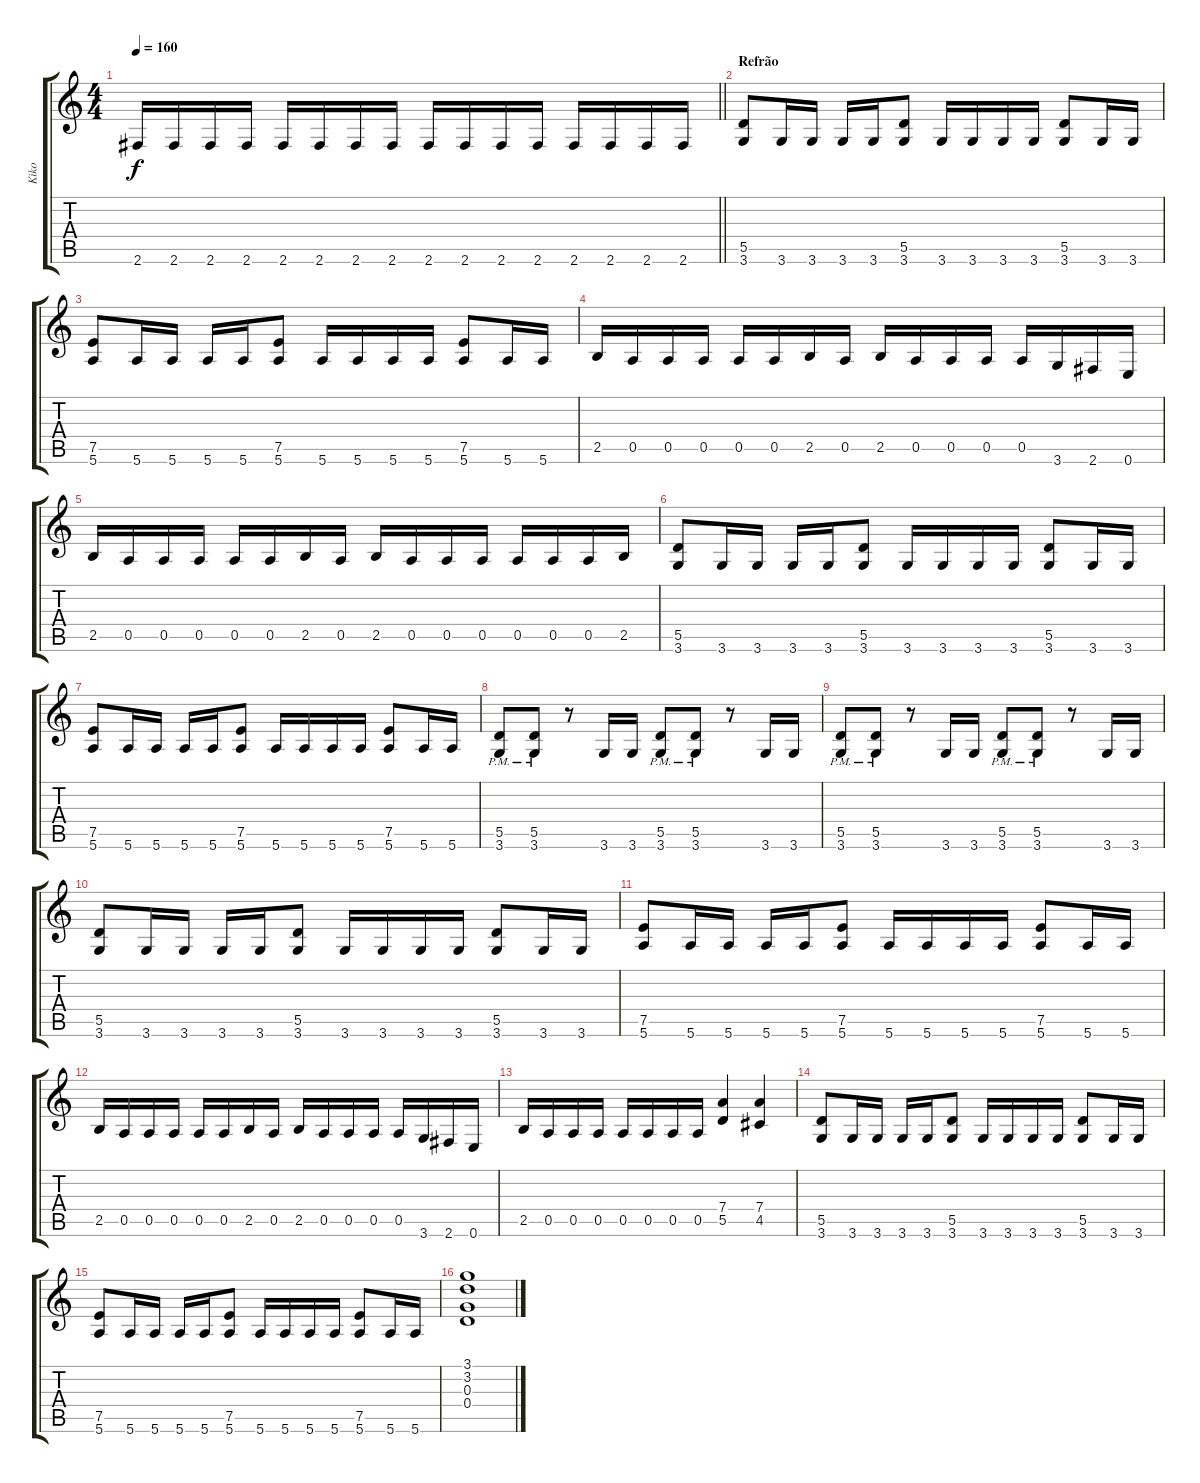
\track ("Kiko" "Kiko") {instrument distortionguitar}
\staff {score tabs}
\tuning (E4 B3 G3 D3 A2 E2) {hide}
\ts (4 4)
\tempo 160
\clef g2
\barLineRight lightlight
\ks c
2.6.16{dy f} 2.6.16 2.6.16 2.6.16 2.6.16 2.6.16 2.6.16 2.6.16 2.6.16 2.6.16 2.6.16 2.6.16 2.6.16 2.6.16 2.6.16 2.6.16 |
\section ("" "Refrão")
(5.5 3.6).8 3.6.16 3.6.16 3.6.16 3.6.16 (5.5 3.6).8 3.6.16 3.6.16 3.6.16 3.6.16 (5.5 3.6).8 3.6.16 3.6.16 |
(7.5 5.6).8 5.6.16 5.6.16 5.6.16 5.6.16 (7.5 5.6).8 5.6.16 5.6.16 5.6.16 5.6.16 (7.5 5.6).8 5.6.16 5.6.16 |
2.5.16 0.5.16 0.5.16 0.5.16 0.5.16 0.5.16 2.5.16 0.5.16 2.5.16 0.5.16 0.5.16 0.5.16 0.5.16 3.6.16 2.6.16 0.6.16 |
2.5.16 0.5.16 0.5.16 0.5.16 0.5.16 0.5.16 2.5.16 0.5.16 2.5.16 0.5.16 0.5.16 0.5.16 0.5.16 0.5.16 0.5.16 2.5.16 |
(5.5 3.6).8 3.6.16 3.6.16 3.6.16 3.6.16 (5.5 3.6).8 3.6.16 3.6.16 3.6.16 3.6.16 (5.5 3.6).8 3.6.16 3.6.16 |
(7.5 5.6).8 5.6.16 5.6.16 5.6.16 5.6.16 (7.5 5.6).8 5.6.16 5.6.16 5.6.16 5.6.16 (7.5 5.6).8 5.6.16 5.6.16 |
(5.5{pm} 3.6{pm}).8 (5.5{pm} 3.6{pm}).8 r.8 3.6.16 3.6.16 (5.5{pm} 3.6{pm}).8 (5.5{pm} 3.6{pm}).8 r.8 3.6.16 3.6.16 |
(5.5{pm} 3.6{pm}).8 (5.5{pm} 3.6{pm}).8 r.8 3.6.16 3.6.16 (5.5{pm} 3.6{pm}).8 (5.5{pm} 3.6{pm}).8 r.8 3.6.16 3.6.16 |
(5.5 3.6).8 3.6.16 3.6.16 3.6.16 3.6.16 (5.5 3.6).8 3.6.16 3.6.16 3.6.16 3.6.16 (5.5 3.6).8 3.6.16 3.6.16 |
(7.5 5.6).8 5.6.16 5.6.16 5.6.16 5.6.16 (7.5 5.6).8 5.6.16 5.6.16 5.6.16 5.6.16 (7.5 5.6).8 5.6.16 5.6.16 |
2.5.16 0.5.16 0.5.16 0.5.16 0.5.16 0.5.16 2.5.16 0.5.16 2.5.16 0.5.16 0.5.16 0.5.16 0.5.16 3.6.16 2.6.16 0.6.16 |
2.5.16 0.5.16 0.5.16 0.5.16 0.5.16 0.5.16 0.5.16 0.5.16 (7.4 5.5).4 (7.4 4.5).4 |
(5.5 3.6).8 3.6.16 3.6.16 3.6.16 3.6.16 (5.5 3.6).8 3.6.16 3.6.16 3.6.16 3.6.16 (5.5 3.6).8 3.6.16 3.6.16 |
(7.5 5.6).8 5.6.16 5.6.16 5.6.16 5.6.16 (7.5 5.6).8 5.6.16 5.6.16 5.6.16 5.6.16 (7.5 5.6).8 5.6.16 5.6.16 |
(3.1 3.2 0.3 0.4).1
